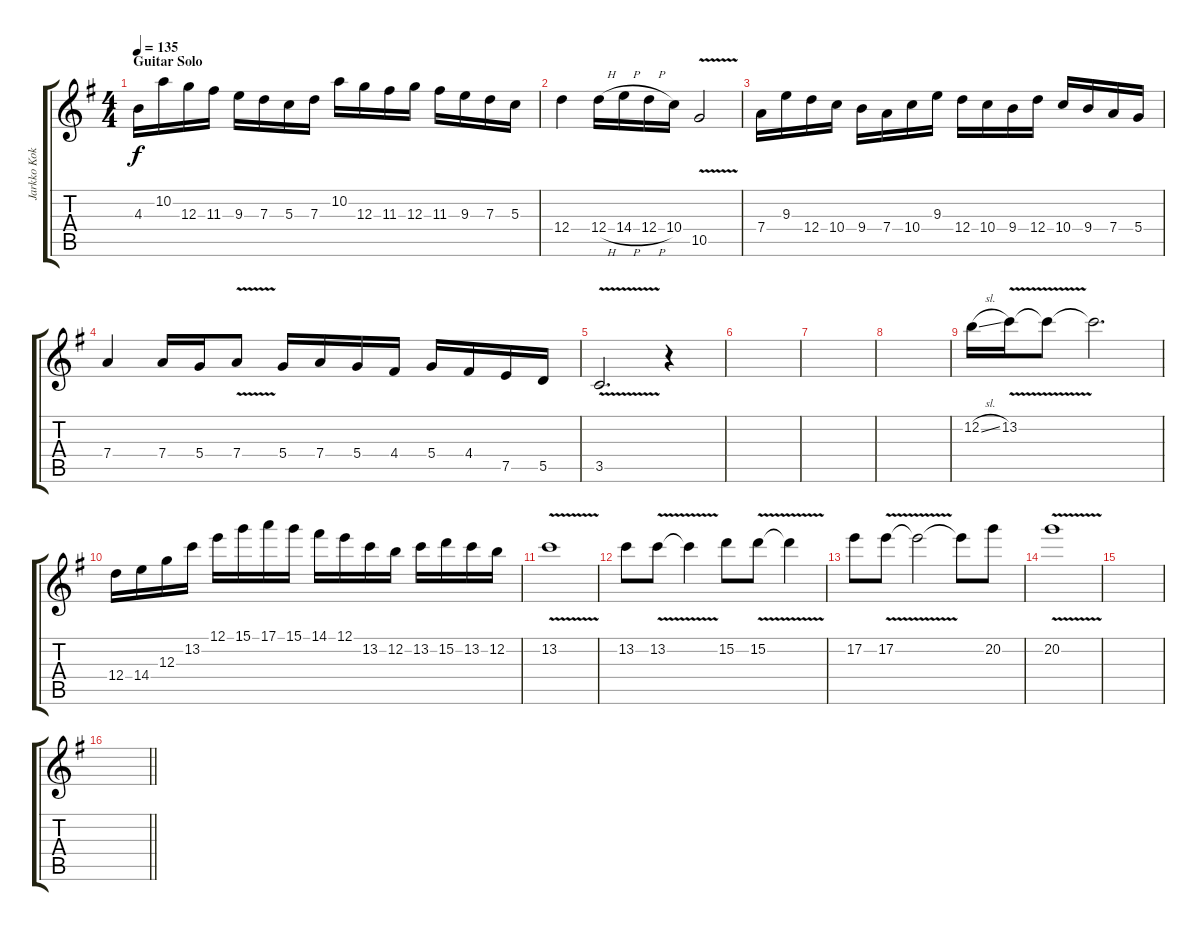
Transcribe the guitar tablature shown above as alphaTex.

\track ("Jarkko Kokko (lead guitar)" "Jarkko Kok") {instrument overdrivenguitar}
\staff {score tabs}
\tuning (E4 B3 G3 D3 A2 E2) {hide}
\ts (4 4)
\section ("" "Guitar Solo")
\tempo 135
\clef g2
\ks eminor
4.3.16{dy f} 10.2.16 12.3.16 11.3.16 9.3.16 7.3.16 5.3.16 7.3.16 10.2.16 12.3.16 11.3.16 12.3.16 11.3.16 9.3.16 7.3.16 5.3.16 |
12.4.4 12.4{h}.16 14.4{h}.16 12.4{h}.16 10.4.16 10.5{v}.2 |
7.4.16 9.3.16 12.4.16 10.4.16 9.4.16 7.4.16 10.4.16 9.3.16 12.4.16 10.4.16 9.4.16 12.4.16 10.4.16 9.4.16 7.4.16 5.4.16 |
7.4.4 7.4.16 5.4.16 7.4{v}.8 5.4.16 7.4.16 5.4.16 4.4.16 5.4.16 4.4.16 7.5.16 5.5.16 |
3.5{v}.2{d} r.4 |
|
|
|
12.2{sl}.16 13.2{v}.16 13.2{t}.8 13.2{t}.2{d} |
12.4.16 14.4.16 12.3.16 13.2.16 12.1.16 15.1.16 17.1.16 15.1.16 14.1.16 12.1.16 13.2.16 12.2.16 13.2.16 15.2.16 13.2.16 12.2.16 |
13.2{v}.1 |
13.2.8 13.2{v}.8 13.2{t}.4 15.2.8 15.2{v}.8 15.2{t}.4 |
17.2.8 17.2{v}.8 17.2{t}.2 17.2{t}.8 20.2.8 |
20.2{v}.1 |
|
\barLineRight lightlight
